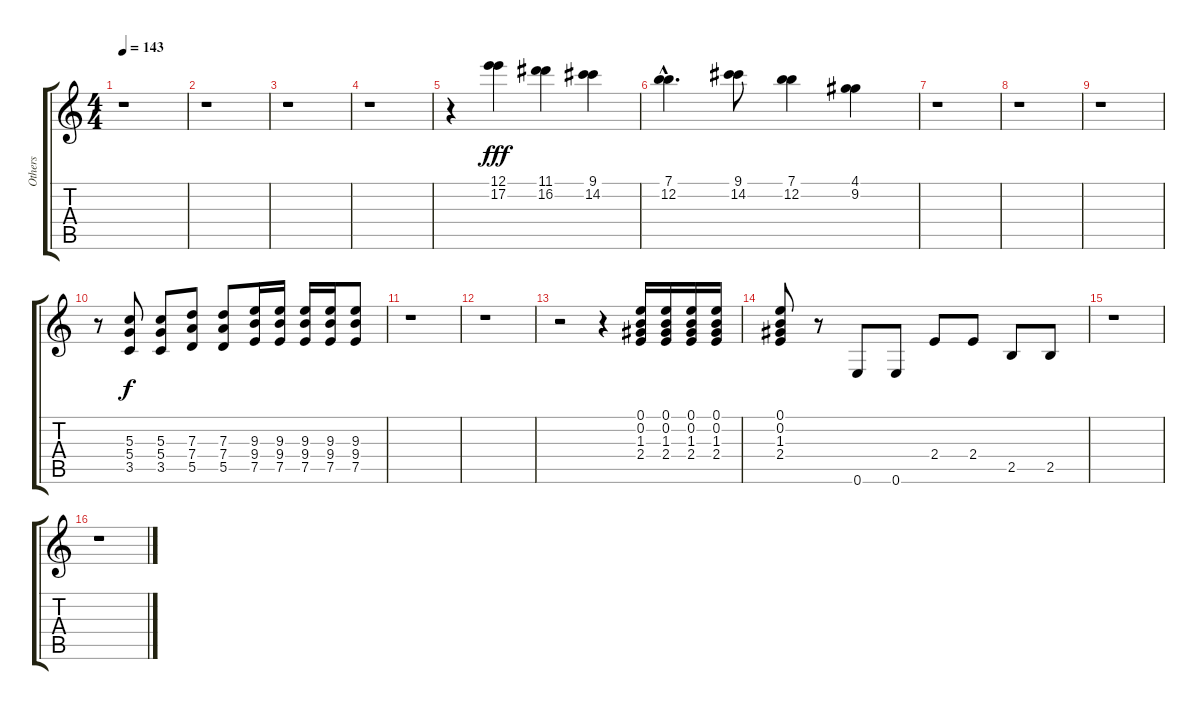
\track ("Others" "Others") {instrument acousticguitarnylon}
\staff {score tabs}
\tuning (E4 B3 G3 D3 A2 E2) {hide}
\ts (4 4)
\tempo 143
\clef g2
\ks c
r.1{dy fff} |
r.1 |
r.1 |
r.1 |
r.4{volume 16 instrument harmonica} (12.1 17.2).4 (11.1 16.2).4 (9.1 14.2).4 |
(7.1{hac} 12.2{hac}).4{d} (9.1 14.2).8 (7.1 12.2).4 (4.1 9.2).4 |
r.1 |
r.1 |
r.1 |
r.8{volume 10 balance 5 instrument overdrivenguitar} (5.3 5.4 3.5).8{dy f} (5.3 5.4 3.5).8 (7.3 7.4 5.5).8 (7.3 7.4 5.5).8 (9.3 9.4 7.5).16 (9.3 9.4 7.5).16 (9.3 9.4 7.5).16 (9.3 9.4 7.5).16 (9.3 9.4 7.5).8 |
r.1 |
r.1 |
r.2 r.4 (0.1 0.2 1.3 2.4).16 (0.1 0.2 1.3 2.4).16 (0.1 0.2 1.3 2.4).16 (0.1 0.2 1.3 2.4).16 |
(0.1 0.2 1.3 2.4).8 r.8 0.6.8{volume 14 balance 5 instrument electricguitarmuted} 0.6.8 2.4.8 2.4.8 2.5.8 2.5.8 |
r.1 |
r.1
